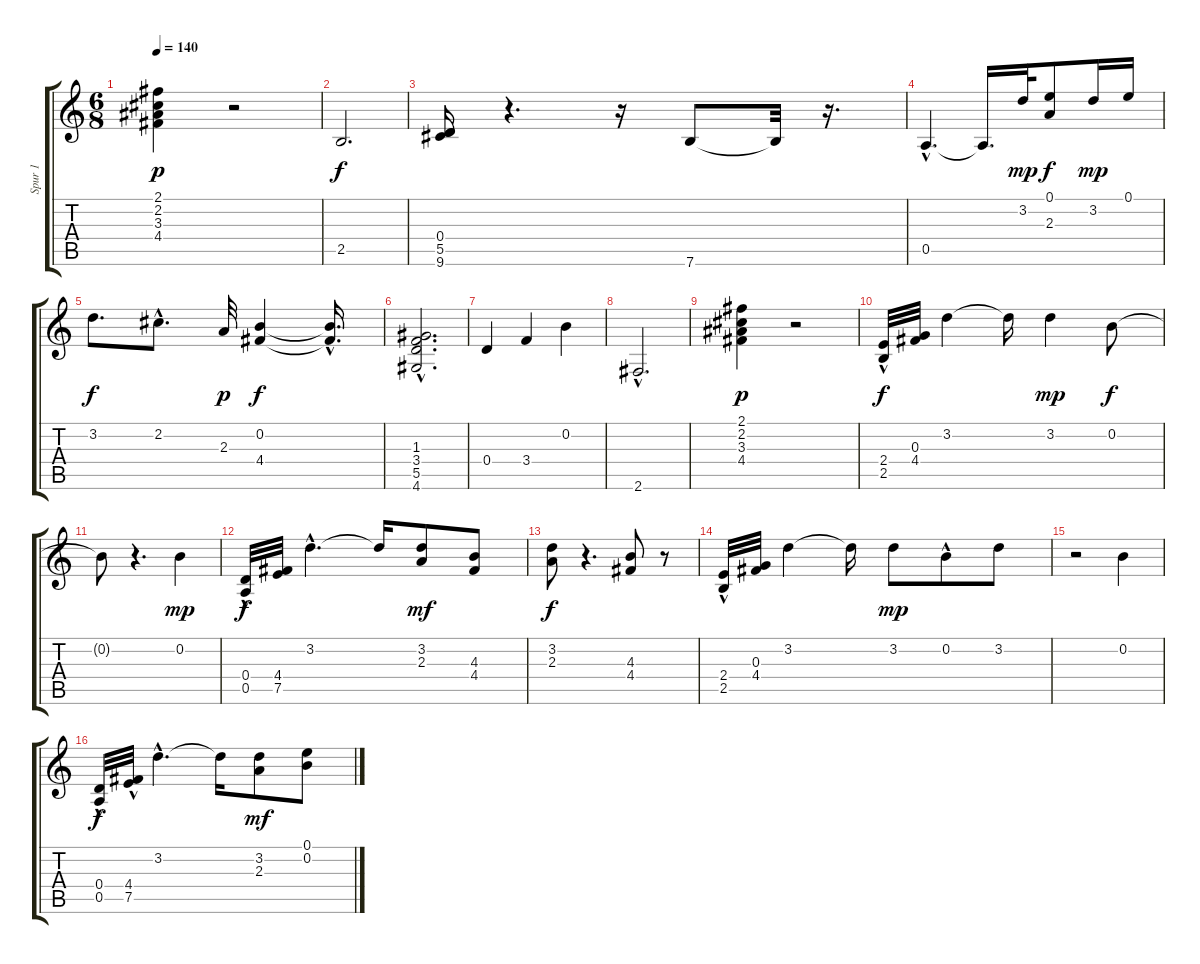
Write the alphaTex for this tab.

\track ("Spur 1" "Spur 1") {instrument electricguitarclean}
\staff {score tabs}
\tuning (E4 B3 G3 D3 A2 E2) {hide}
\ts (6 8)
\tempo 140
\clef g2
\ks c
(2.1 2.2 3.3 4.4).4{dy p} r.2 |
2.5.2{d dy f} |
(0.4 5.5 9.6).16 r.4{d} r.16 7.6.8 7.6{t}.32 r.16{d} |
0.5{hac}.4{d} 0.5{t}.16{d} 3.2.32{dy mp} (0.1 2.3).8{dy f} 3.2.16{dy mp} 0.1.16 |
3.2.8{d dy f} 2.2{hac}.8{d} 2.3.32{dy p} (0.2 4.4).4{dy f} (0.2{hac t} 4.4{hac t}).16{d} |
(1.3 3.4 5.5 4.6{hac}).2{d} |
0.4.4 3.4.4 0.2.4 |
2.6{hac}.2{d} |
(2.1 2.2 3.3 4.4).4{dy p} r.2 |
(2.4 2.5{hac}).32{dy f} (0.3 4.4).32 3.2.4 3.2{t}.16 3.2.4{dy mp} 0.2.8{dy f} |
0.2{t}.8 r.4{d} 0.2.4{dy mp} |
(0.4{hac} 0.5{hac}).32{dy f} (4.4 7.5).32 3.2{hac}.4{d} 3.2{t}.16 (3.2 2.3).8{dy mf} (4.3 4.4).8 |
(3.2 2.3).8{dy f} r.4{d} (4.3 4.4).8 r.8 |
(2.4 2.5{hac}).32 (0.3 4.4).32 3.2.4 3.2{t}.16 3.2.8{dy mp} 0.2{hac}.8 3.2.8 |
r.2 0.2.4 |
(0.4{hac} 0.5{hac}).32{dy f} (4.4{hac} 7.5).32 3.2{hac}.4{d} 3.2{t}.16 (3.2 2.3).8{dy mf} (0.1 0.2).8
